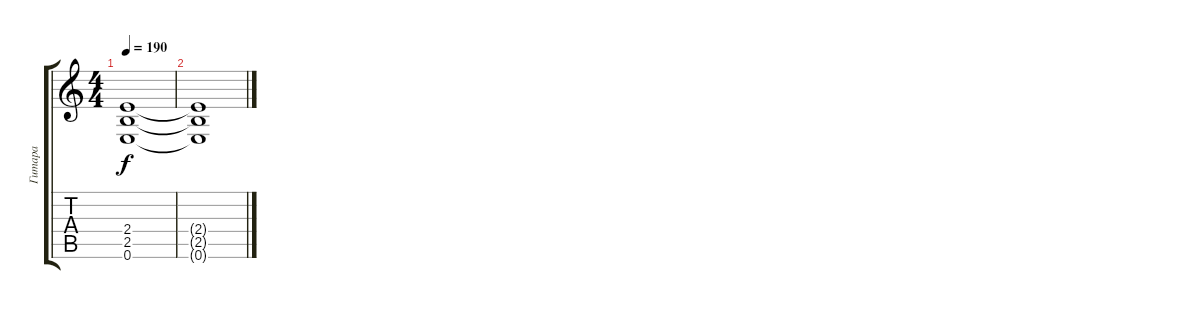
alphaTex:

\track ("Гитара" "Гитара") {instrument overdrivenguitar}
\staff {score tabs}
\tuning (E4 B3 G3 D3 A2 E2) {hide}
\ts (4 4)
\tempo 190
\clef g2
\ks c
(2.4{t} 2.5{t} 0.6{t}).1{dy f} |
(2.4{t} 2.5{t} 0.6{t}).1
